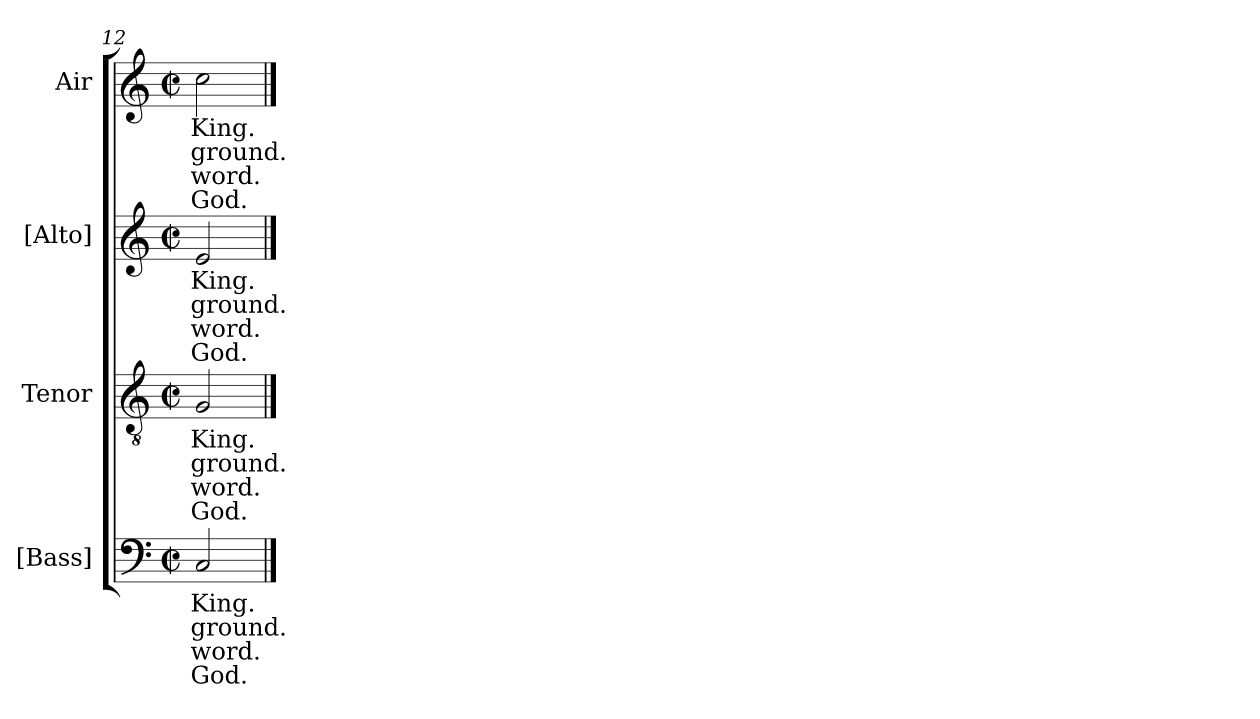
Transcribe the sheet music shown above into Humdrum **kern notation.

**kern	**text	**text	**text	**text	**kern	**text	**text	**text	**text	**kern	**text	**text	**text	**text	**kern	**text	**text	**text	**text
*part4	*part4	*part4	*part4	*part4	*part3	*part3	*part3	*part3	*part3	*part2	*part2	*part2	*part2	*part2	*part1	*part1	*part1	*part1	*part1
*staff4	*staff4	*staff4	*staff4	*staff4	*staff3	*staff3	*staff3	*staff3	*staff3	*staff2	*staff2	*staff2	*staff2	*staff2	*staff1	*staff1	*staff1	*staff1	*staff1
*I"[Bass]	*	*	*	*	*I"Tenor	*	*	*	*	*I"[Alto]	*	*	*	*	*I"Air	*	*	*	*
*I'B.	*	*	*	*	*I'T.	*	*	*	*	*I'A.	*	*	*	*	*	*	*	*	*
*clefF4	*	*	*	*	*clefGv2	*	*	*	*	*clefG2	*	*	*	*	*clefG2	*	*	*	*
*	*	*	*	*	*ITrd7c12	*	*	*	*	*	*	*	*	*	*	*	*	*	*
*k[]	*	*	*	*	*k[]	*	*	*	*	*k[]	*	*	*	*	*k[]	*	*	*	*
*a:	*	*	*	*	*a:	*	*	*	*	*a:	*	*	*	*	*a:	*	*	*	*
*M2/2	*	*	*	*	*M2/2	*	*	*	*	*M2/2	*	*	*	*	*M2/2	*	*	*	*
*met(c|)	*	*	*	*	*met(c|)	*	*	*	*	*met(c|)	*	*	*	*	*met(c|)	*	*	*	*
=12	=12	=12	=12	=12	=12	=12	=12	=12	=12	=12	=12	=12	=12	=12	=12	=12	=12	=12	=12
!	!LO:LY:b:color=#000000	!LO:LY:b:color=#000000	!LO:LY:b:color=#000000	!LO:LY:b:color=#000000	!	!	!	!	!	!	!	!	!	!	!	!	!	!	!
!	!	!	!	!	!	!LO:LY:b:color=#000000	!LO:LY:b:color=#000000	!LO:LY:b:color=#000000	!LO:LY:b:color=#000000	!	!	!	!	!	!	!	!	!	!
!	!	!	!	!	!	!	!	!	!	!	!LO:LY:b:color=#000000	!LO:LY:b:color=#000000	!LO:LY:b:color=#000000	!LO:LY:b:color=#000000	!	!	!	!	!
!	!	!	!	!	!	!	!	!	!	!	!	!	!	!	!	!LO:LY:b:color=#000000	!LO:LY:b:color=#000000	!LO:LY:b:color=#000000	!LO:LY:b:color=#000000
2Ci/	King.	ground.	word.	God.	2GGi/	King.	ground.	word.	God.	2ei/	King.	ground.	word.	God.	2cci\	King.	ground.	word.	God.
==	==	==	==	==	==	==	==	==	==	==	==	==	==	==	==	==	==	==	==
*-	*-	*-	*-	*-	*-	*-	*-	*-	*-	*-	*-	*-	*-	*-	*-	*-	*-	*-	*-
